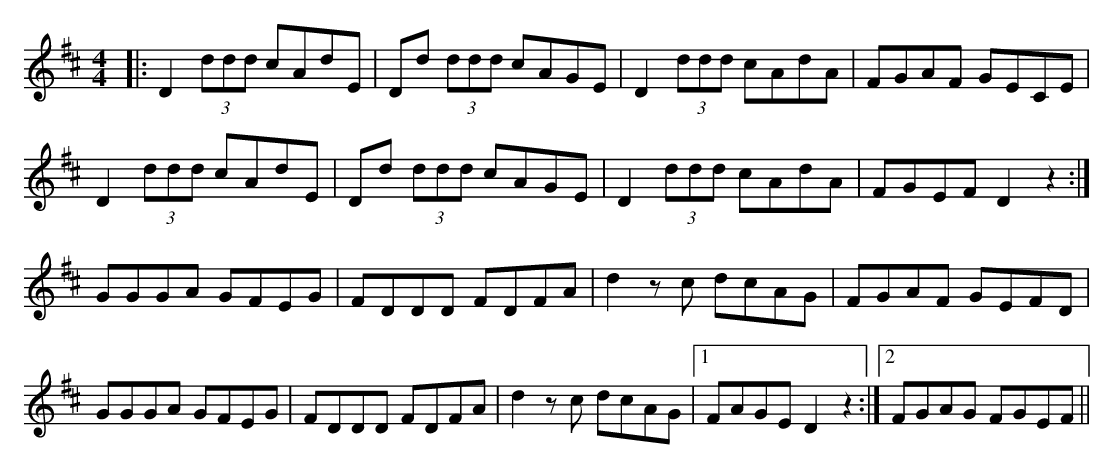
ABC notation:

X:1
M:4/4
K:D
|:D2(3ddd cAdE|Dd (3ddd cAGE|D2(3ddd cAdA|FGAF GECE|
D2(3ddd cAdE|Dd (3ddd cAGE|D2(3ddd cAdA|FGEF D2z2:|
GGGA GFEG|FDDD FDFA|d2zc dcAG|FGAF GEFD|
GGGA GFEG|FDDD FDFA|d2zc dcAG|1 FAGE D2z2:|2 FGAG FGEF||
